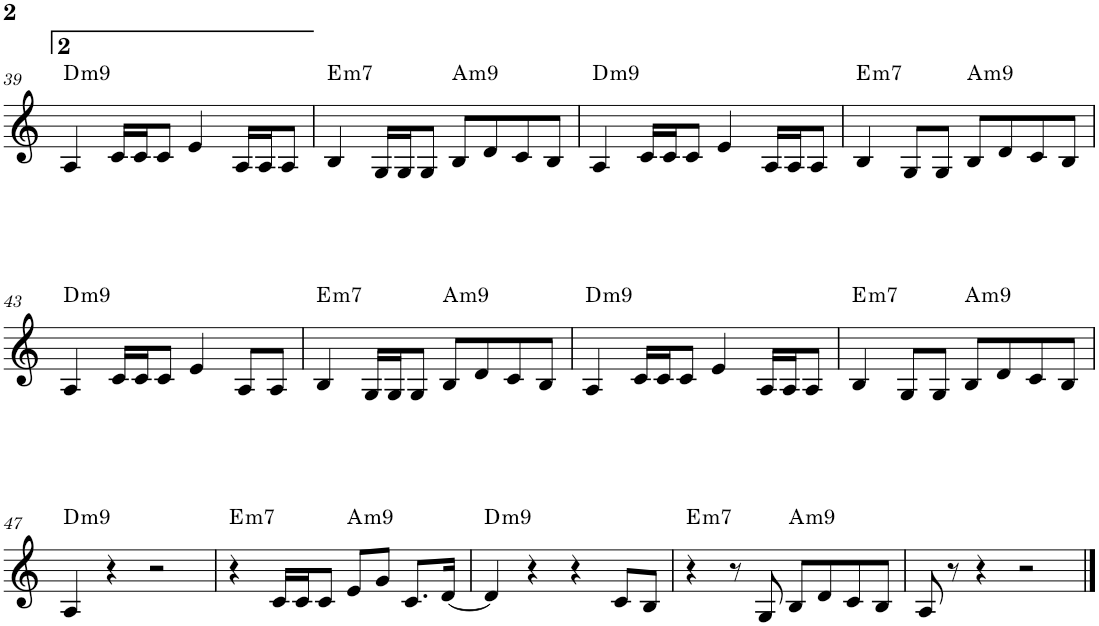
**kern	**harte
*part1	*part1
*staff1	*
*I"P1	*
!!LO:PB:g=z
*clefG2	*
*k[]	*
*M4/4	*
=39	=39
!	!LO:H:kt=m9
4A/	D:min9
16c/LL	.
16c/J	.
8c/J	.
4e/	.
16A/LL	.
16A/J	.
8A/J	.
=40	=40
!	!LO:H:kt=m7
4B/	E:min7
16G/LL	.
16G/J	.
8G/J	.
!	!LO:H:kt=m9
8B/L	A:min9
8d/	.
8c/	.
8B/J	.
=41	=41
!	!LO:H:kt=m9
4A/	D:min9
16c/LL	.
16c/J	.
8c/J	.
4e/	.
16A/LL	.
16A/J	.
8A/J	.
=42	=42
!	!LO:H:kt=m7
4B/	E:min7
8G/L	.
8G/J	.
!	!LO:H:kt=m9
8B/L	A:min9
8d/	.
8c/	.
8B/J	.
!!LO:LB:g=z
=43	=43
!	!LO:H:kt=m9
4A/	D:min9
16c/LL	.
16c/J	.
8c/J	.
4e/	.
8A/L	.
8A/J	.
=44	=44
!	!LO:H:kt=m7
4B/	E:min7
16G/LL	.
16G/J	.
8G/J	.
!	!LO:H:kt=m9
8B/L	A:min9
8d/	.
8c/	.
8B/J	.
=45	=45
!	!LO:H:kt=m9
4A/	D:min9
16c/LL	.
16c/J	.
8c/J	.
4e/	.
16A/LL	.
16A/J	.
8A/J	.
=46	=46
!	!LO:H:kt=m7
4B/	E:min7
8G/L	.
8G/J	.
!	!LO:H:kt=m9
8B/L	A:min9
8d/	.
8c/	.
8B/J	.
!!LO:LB:g=z
=47	=47
!	!LO:H:kt=m9
4A/	D:min9
4r	.
2r	.
=48	=48
!	!LO:H:kt=m7
4r	E:min7
16c/LL	.
16c/J	.
8c/J	.
!	!LO:H:kt=m9
8e/L	A:min9
8g/J	.
8.c/L	.
[<16d/Jk	.
=49	=49
!	!LO:H:kt=m9
4d/]	D:min9
4r	.
4r	.
8c/L	.
8B/J	.
=50	=50
!	!LO:H:kt=m7
4r	E:min7
8r	.
8G/	.
!	!LO:H:kt=m9
8B/L	A:min9
8d/	.
8c/	.
8B/J	.
=51	=51
8A/	.
8r	.
4r	.
2r	.
==	==
*-	*-
